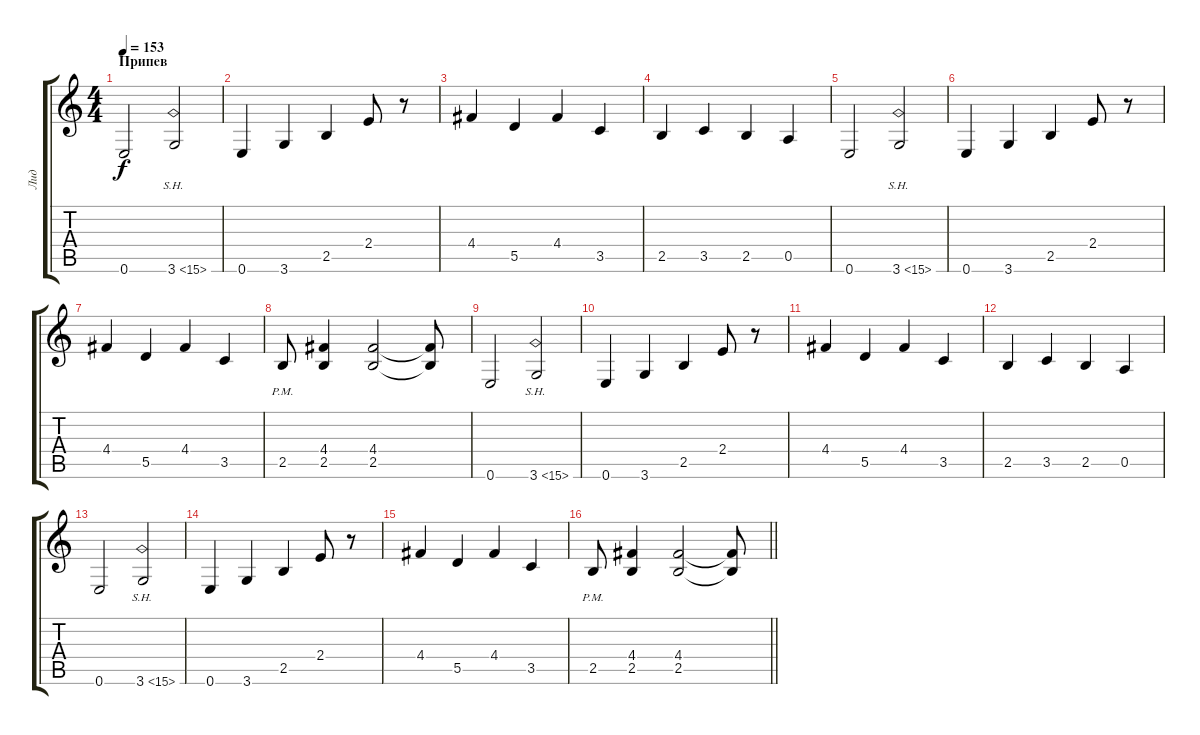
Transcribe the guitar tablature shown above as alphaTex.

\track ("Лид" "Лид") {instrument distortionguitar}
\staff {score tabs}
\tuning (E4 B3 G3 D3 A2 E2) {hide}
\ts (4 4)
\section ("" "Припев")
\tempo 153
\clef g2
\ks c
0.6.2{dy f} 3.6{sh 12}.2 |
0.6.4 3.6.4 2.5.4 2.4.8 r.8 |
4.4.4 5.5.4 4.4.4 3.5.4 |
2.5.4 3.5.4 2.5.4 0.5.4 |
0.6.2 3.6{sh 12}.2 |
0.6.4 3.6.4 2.5.4 2.4.8 r.8 |
4.4.4 5.5.4 4.4.4 3.5.4 |
2.5{pm}.8 (4.4 2.5).4 (4.4 2.5).2 (4.4{t} 2.5{t}).8 |
0.6.2 3.6{sh 12}.2 |
0.6.4 3.6.4 2.5.4 2.4.8 r.8 |
4.4.4 5.5.4 4.4.4 3.5.4 |
2.5.4 3.5.4 2.5.4 0.5.4 |
0.6.2 3.6{sh 12}.2 |
0.6.4 3.6.4 2.5.4 2.4.8 r.8 |
4.4.4 5.5.4 4.4.4 3.5.4 |
\barLineRight lightlight
2.5{pm}.8 (4.4 2.5).4 (4.4 2.5).2 (4.4{t} 2.5{t}).8
